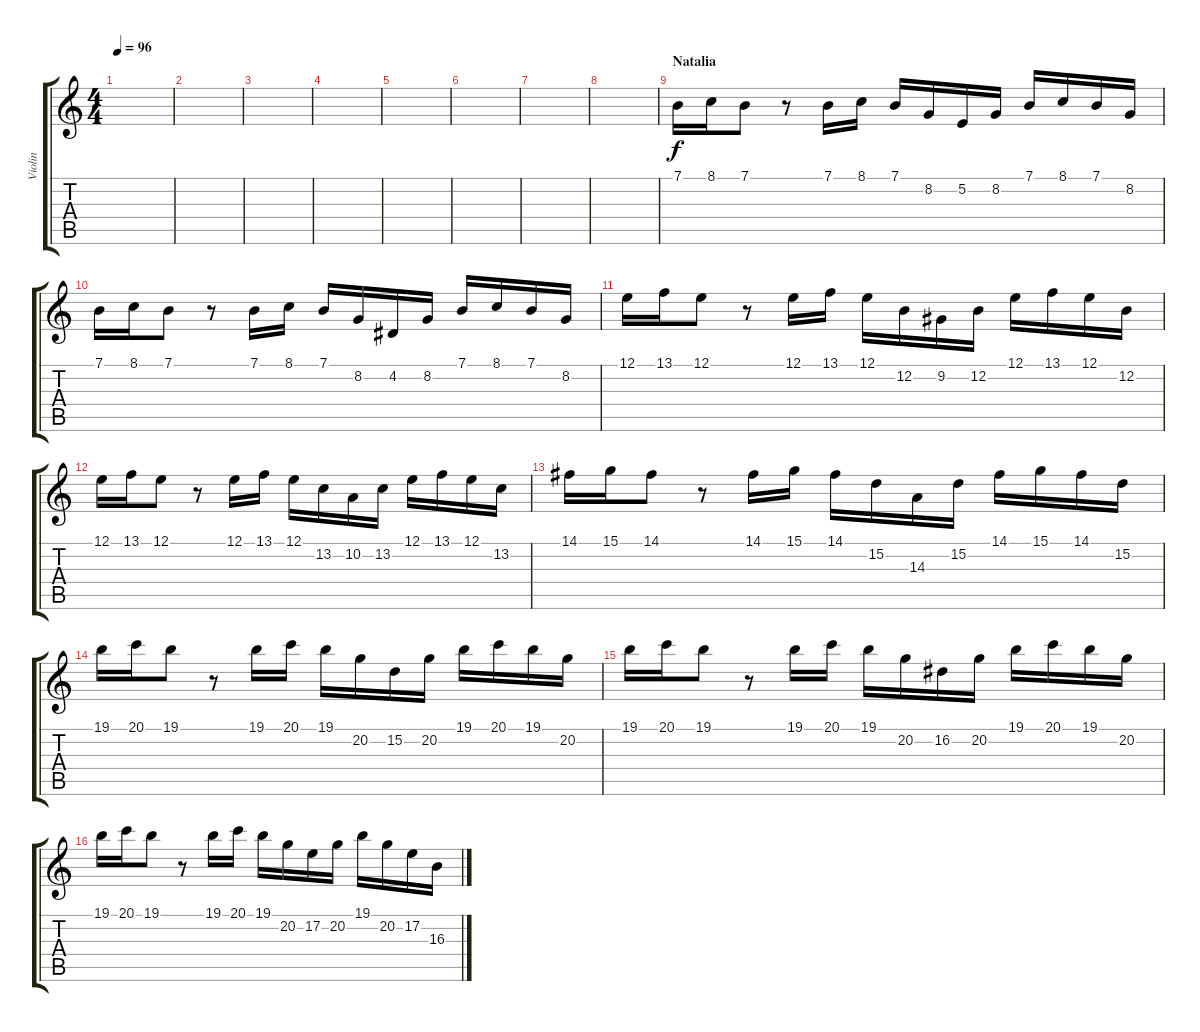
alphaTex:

\track ("Violin" "Violin") {instrument violin}
\staff {score tabs}
\tuning (E4 B3 G3 D3 A2 E2) {hide}
\ts (4 4)
\tempo 96
\clef g2
\ks c
|
|
|
|
|
|
|
|
\section ("" "Natalia")
7.1.16{volume 13 instrument violin} 8.1.16 7.1.8 r.8 7.1.16 8.1.16 7.1.16 8.2.16 5.2.16 8.2.16 7.1.16 8.1.16 7.1.16 8.2.16 |
7.1.16{volume 13 instrument violin} 8.1.16 7.1.8 r.8 7.1.16 8.1.16 7.1.16 8.2.16 4.2.16 8.2.16 7.1.16 8.1.16 7.1.16 8.2.16 |
12.1.16 13.1.16 12.1.8 r.8 12.1.16 13.1.16 12.1.16 12.2.16 9.2.16 12.2.16 12.1.16 13.1.16 12.1.16 12.2.16 |
12.1.16 13.1.16 12.1.8 r.8 12.1.16 13.1.16 12.1.16 13.2.16 10.2.16 13.2.16 12.1.16 13.1.16 12.1.16 13.2.16 |
14.1.16 15.1.16 14.1.8 r.8 14.1.16 15.1.16 14.1.16 15.2.16 14.3.16 15.2.16 14.1.16 15.1.16 14.1.16 15.2.16 |
19.1.16 20.1.16 19.1.8 r.8 19.1.16 20.1.16 19.1.16 20.2.16 15.2.16 20.2.16 19.1.16 20.1.16 19.1.16 20.2.16 |
19.1.16 20.1.16 19.1.8 r.8 19.1.16 20.1.16 19.1.16 20.2.16 16.2.16 20.2.16 19.1.16 20.1.16 19.1.16 20.2.16 |
19.1.16 20.1.16 19.1.8 r.8 19.1.16 20.1.16 19.1.16 20.2.16 17.2.16 20.2.16 19.1.16 20.2.16 17.2.16 16.3.16
